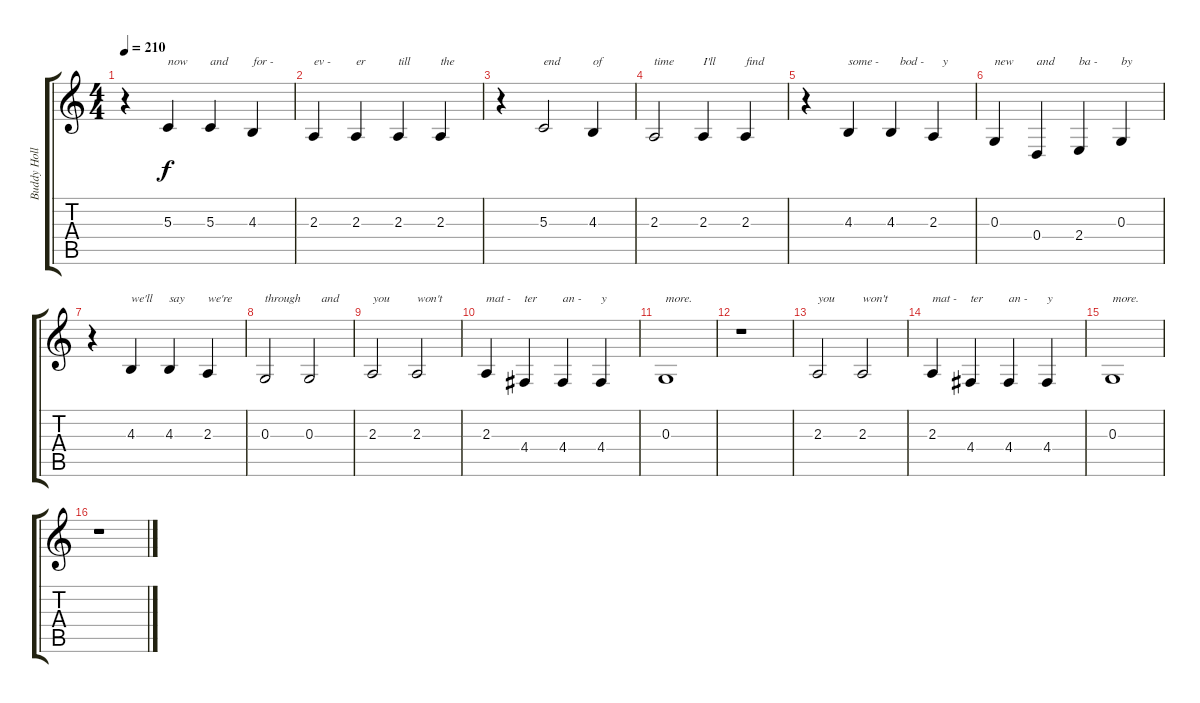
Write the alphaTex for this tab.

\track ("Buddy Holly" "Buddy Holl") {instrument clarinet}
\staff {score tabs}
\tuning (E4 B3 G3 D3 A2 E2) {hide}
\ts (4 4)
\tempo 210
\clef g2
\ks c
r.4{dy f} 5.3.4{txt "now"} 5.3.4{txt "and"} 4.3.4{txt "for -"} |
2.3.4{txt "ev -"} 2.3.4{txt "er"} 2.3.4{txt "till"} 2.3.4{txt "the"} |
r.4 5.3.2{txt "end"} 4.3.4{txt "of"} |
2.3.2{txt "time"} 2.3.4{txt "I'll"} 2.3.4{txt "find"} |
r.4 4.3.4{txt "some -"} 4.3.4{txt "   bod -"} 2.3.4{txt "   y"} |
0.3.4{txt "new"} 0.4.4{txt "and"} 2.4.4{txt "ba -"} 0.3.4{txt "by"} |
r.4 4.3.4{txt "we'll"} 4.3.4{txt "say"} 2.3.4{txt "we're"} |
0.3.2{txt "through"} 0.3.2{txt "    and"} |
2.3.2{txt "you"} 2.3.2{txt "won't"} |
2.3.4{txt "mat -"} 4.4.4{txt "ter"} 4.4.4{txt "an -"} 4.4.4{txt "y"} |
0.3.1{txt "more."} |
r.1 |
2.3.2{txt "you"} 2.3.2{txt "won't"} |
2.3.4{txt "mat -"} 4.4.4{txt "ter"} 4.4.4{txt "an -"} 4.4.4{txt "y"} |
0.3.1{txt "more."} |
r.1
